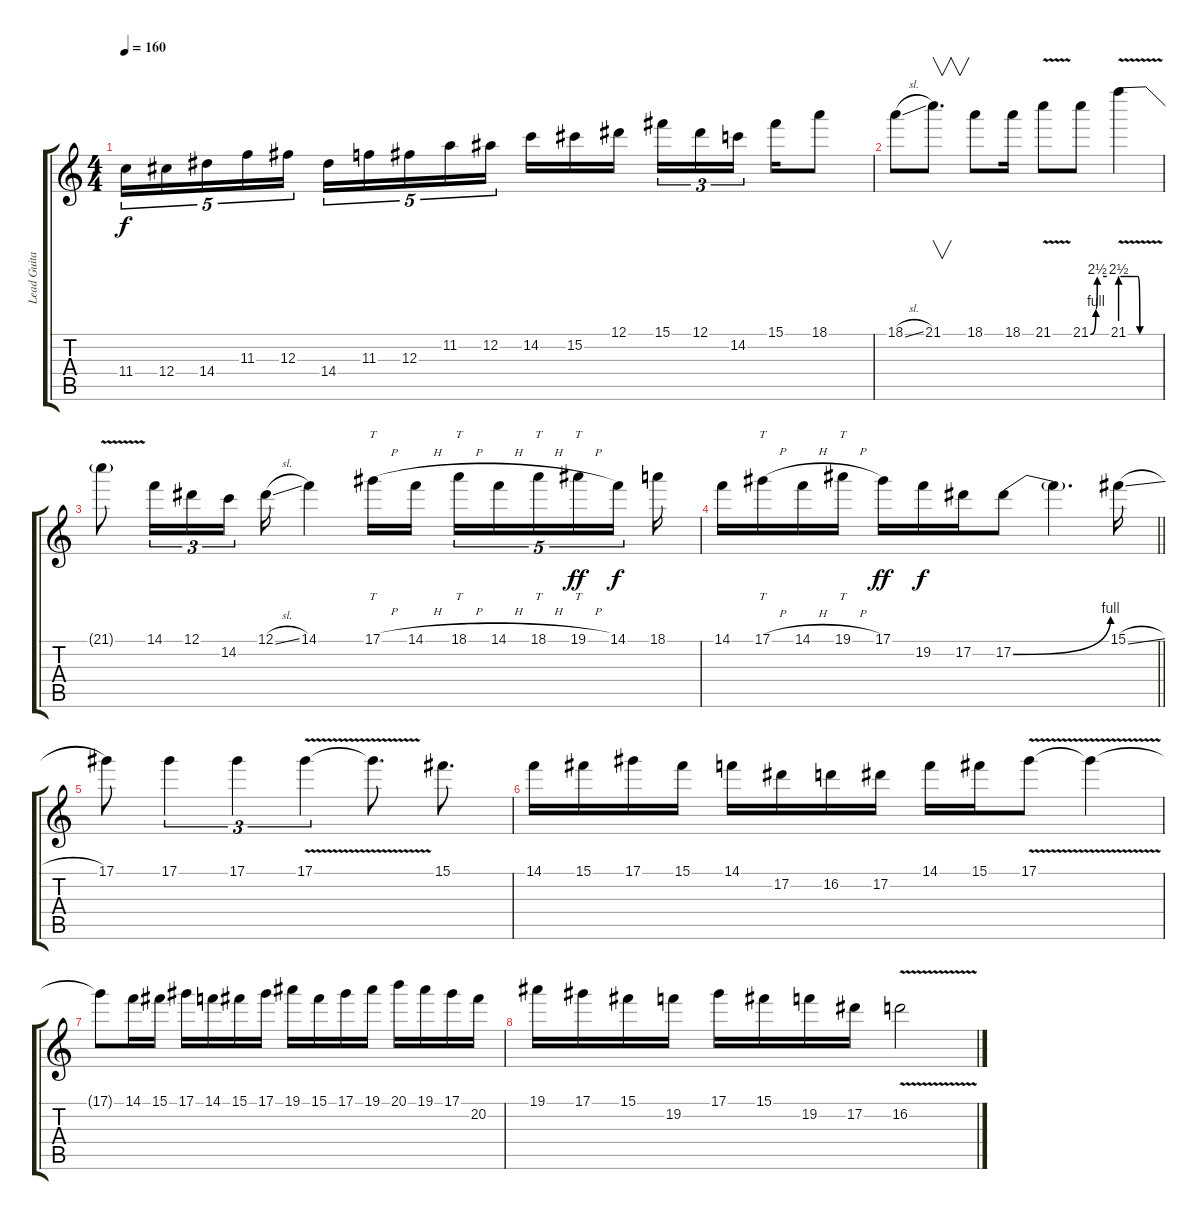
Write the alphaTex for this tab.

\track ("Lead Guitar" "Lead Guita") {instrument overdrivenguitar}
\staff {score tabs}
\tuning (Eb4 Bb3 Gb3 Db3 Ab2 Eb2) {hide}
\ts (4 4)
\tempo 160
\clef g2
\ks c
11.4.16{tu (5 4) dy f} 12.4.16{tu (5 4)} 14.4.16{tu (5 4)} 11.3.16{tu (5 4)} 12.3.16{tu (5 4)} 14.4.16{tu (5 4)} 11.3.16{tu (5 4)} 12.3.16{tu (5 4)} 11.2.16{tu (5 4)} 12.2.16{tu (5 4)} 14.2.16 15.2.16 12.1.16{beam splitsecondary} 15.1.16{tu (3 2)} 12.1.16{tu (3 2)} 14.2.16{tu (3 2) beam splitsecondary} 15.1.16 18.1.8 |
18.1{sl}.8 21.1.8{v d} 18.1.8 18.1.16 21.1{v}.8 21.1{be (custom 0 0 20 4 25 10 60 10)}.8 21.1{be (custom 0 10 10 10 20 10 27 10 30 0 60 0) v}.4 |
21.1{t}.8 14.1.16{tu (3 2)} 12.1.16{tu (3 2)} 14.2.16{tu (3 2)} 12.1{sl}.16 14.1.4 17.1{h}.16{tt} 14.1{h}.16{beam splitsecondary} 18.1{h}.16{tt tu (5 4)} 14.1{h}.16{tu (5 4)} 18.1{h}.16{tt tu (5 4)} 19.1{h}.16{tt tu (5 4) dy ff} 14.1.16{tu (5 4) dy f beam splitsecondary} 18.1.16 |
\barLineRight lightlight
14.1.16 17.1{h}.16{tt} 14.1{h}.16 19.1{h}.16{tt} 17.1.16{dy ff} 19.2.16{dy f} 17.2.16 17.2{be (bend 0 0 60 4)}.8 17.2{t}.4{d} 15.1{sl}.16 |
17.1.8 17.1.4{tu (3 2)} 17.1.4{tu (3 2)} 17.1{v}.4{tu (3 2)} 17.1{t}.8{d} 15.1.8{d} |
14.1.16 15.1.16 17.1.16 15.1.16 14.1.16 17.2.16 16.2.16 17.2.16 14.1.16 15.1.16 17.1{v}.8 17.1{t}.4 |
17.1{t}.8 14.1.16 15.1.16 17.1.16 14.1.16 15.1.16 17.1.16 19.1.16 15.1.16 17.1.16 19.1.16 20.1.16 19.1.16 17.1.16 20.2.16 |
19.1.16 17.1.16 15.1.16 19.2.16 17.1.16 15.1.16 19.2.16 17.2.16 16.2{v}.2
